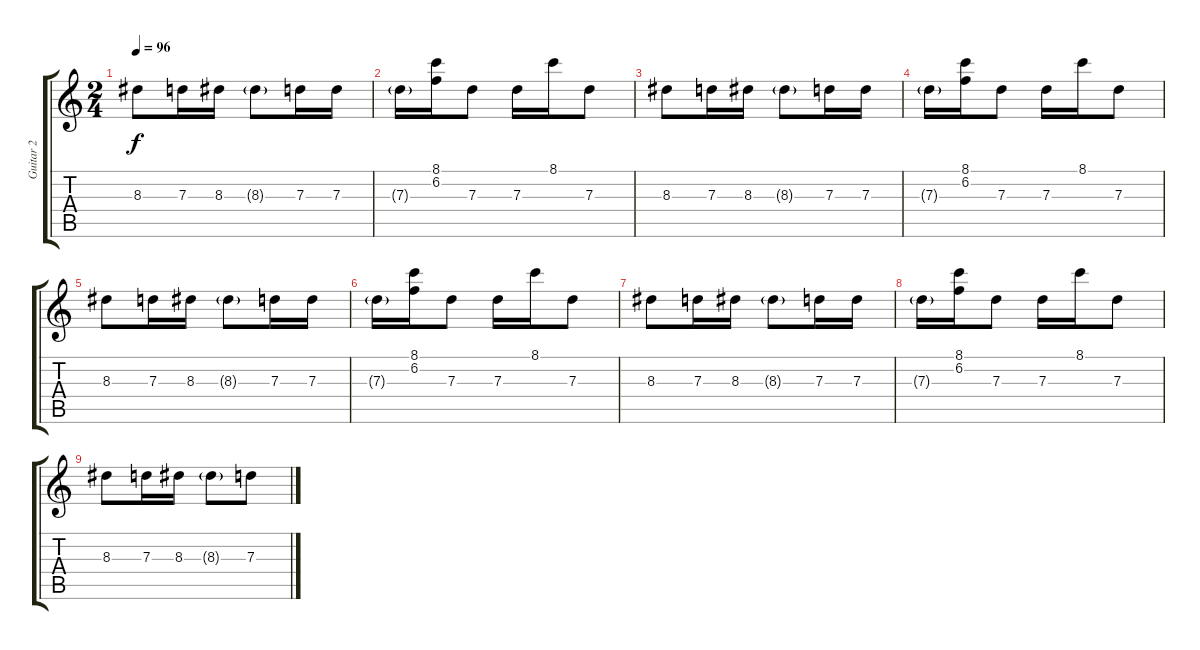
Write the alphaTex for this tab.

\track ("Guitar 2" "Guitar 2") {instrument electricguitarclean}
\staff {score tabs}
\tuning (E4 B3 G3 D3 A2 E2) {hide}
\ts (2 4)
\tempo 96
\clef g2
\ks c
8.3.8{dy f} 7.3.16 8.3.16 8.3{g}.8 7.3.16 7.3.16 |
7.3{g}.16 (8.1 6.2).16 7.3.8 7.3.16 8.1.16 7.3.8 |
8.3.8 7.3.16 8.3.16 8.3{g}.8 7.3.16 7.3.16 |
7.3{g}.16 (8.1 6.2).16 7.3.8 7.3.16 8.1.16 7.3.8 |
8.3.8 7.3.16 8.3.16 8.3{g}.8 7.3.16 7.3.16 |
7.3{g}.16 (8.1 6.2).16 7.3.8 7.3.16 8.1.16 7.3.8 |
8.3.8 7.3.16 8.3.16 8.3{g}.8 7.3.16 7.3.16 |
7.3{g}.16 (8.1 6.2).16 7.3.8 7.3.16 8.1.16 7.3.8 |
8.3.8 7.3.16 8.3.16 8.3{g}.8 7.3.8
